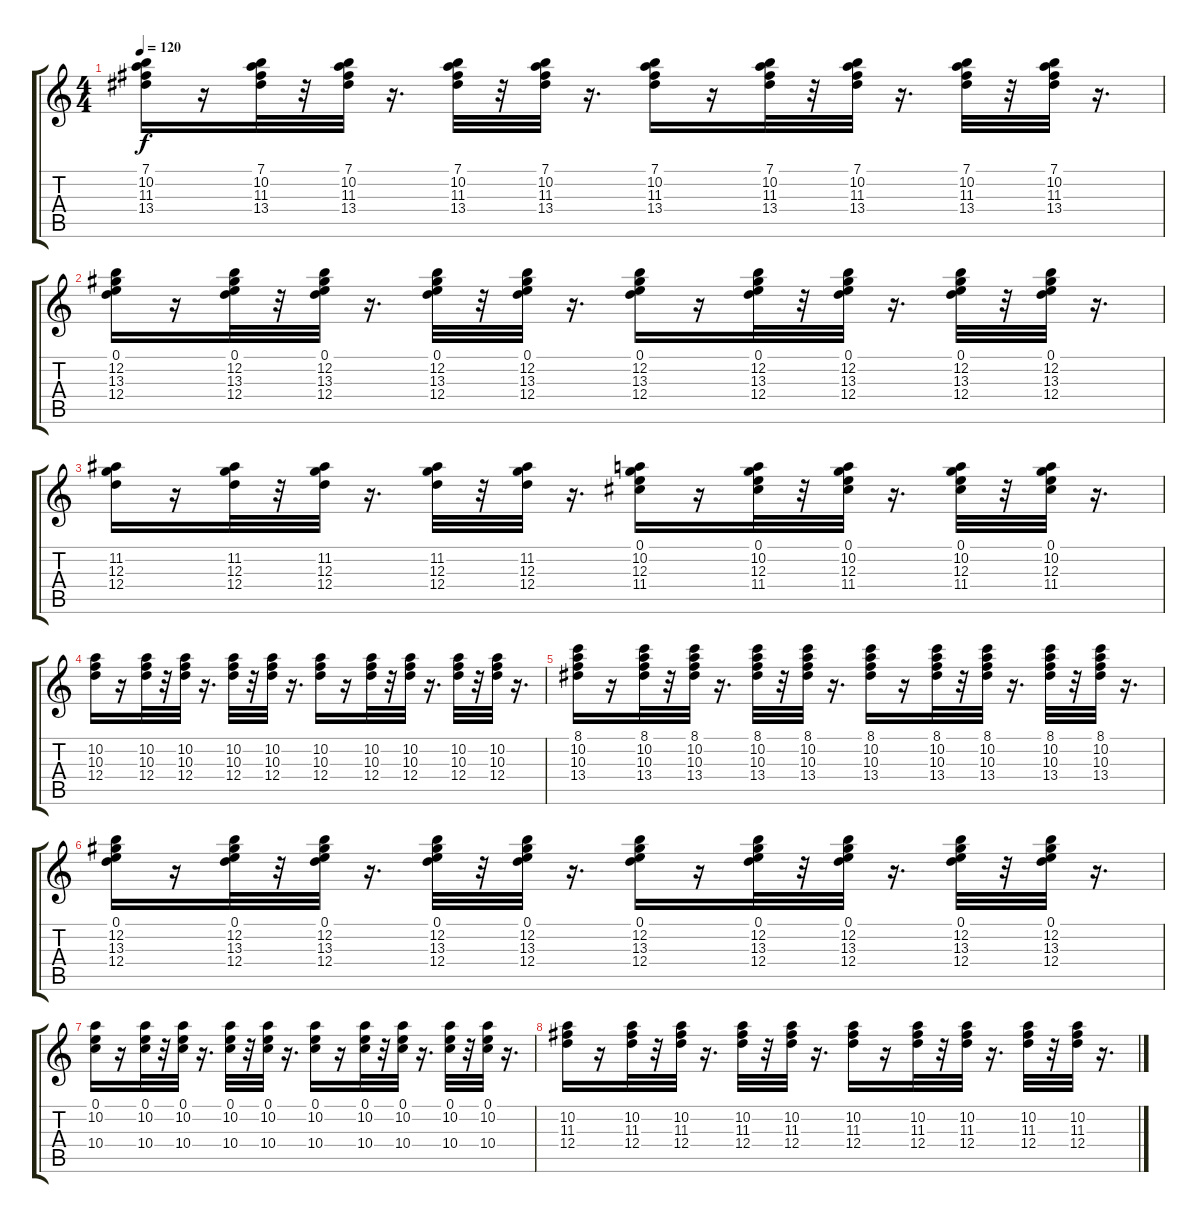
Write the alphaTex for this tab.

\track "" {instrument electricguitarjazz}
\staff {score tabs}
\tuning (E4 B3 G3 D3 A2 E2) {hide}
\ts (4 4)
\tempo 120
\clef g2
\ks c
(7.1 10.2 11.3 13.4).16{dy f} r.16 (7.1 10.2 11.3 13.4).32 r.32 (7.1 10.2 11.3 13.4).32 r.16{d} (7.1 10.2 11.3 13.4).32 r.32 (7.1 10.2 11.3 13.4).32 r.16{d} (7.1 10.2 11.3 13.4).16 r.16 (7.1 10.2 11.3 13.4).32 r.32 (7.1 10.2 11.3 13.4).32 r.16{d} (7.1 10.2 11.3 13.4).32 r.32 (7.1 10.2 11.3 13.4).32 r.16{d} |
(0.1 12.2 13.3 12.4).16 r.16 (0.1 12.2 13.3 12.4).32 r.32 (0.1 12.2 13.3 12.4).32 r.16{d} (0.1 12.2 13.3 12.4).32 r.32 (0.1 12.2 13.3 12.4).32 r.16{d} (0.1 12.2 13.3 12.4).16 r.16 (0.1 12.2 13.3 12.4).32 r.32 (0.1 12.2 13.3 12.4).32 r.16{d} (0.1 12.2 13.3 12.4).32 r.32 (0.1 12.2 13.3 12.4).32 r.16{d} |
(11.2 12.3 12.4).16 r.16 (11.2 12.3 12.4).32 r.32 (11.2 12.3 12.4).32 r.16{d} (11.2 12.3 12.4).32 r.32 (11.2 12.3 12.4).32 r.16{d} (0.1 10.2 12.3 11.4).16 r.16 (0.1 10.2 12.3 11.4).32 r.32 (0.1 10.2 12.3 11.4).32 r.16{d} (0.1 10.2 12.3 11.4).32 r.32 (0.1 10.2 12.3 11.4).32 r.16{d} |
(10.2 10.3 12.4).16 r.16 (10.2 10.3 12.4).32 r.32 (10.2 10.3 12.4).32 r.16{d} (10.2 10.3 12.4).32 r.32 (10.2 10.3 12.4).32 r.16{d} (10.2 10.3 12.4).16 r.16 (10.2 10.3 12.4).32 r.32 (10.2 10.3 12.4).32 r.16{d} (10.2 10.3 12.4).32 r.32 (10.2 10.3 12.4).32 r.16{d} |
(8.1 10.2 10.3 13.4).16 r.16 (8.1 10.2 10.3 13.4).32 r.32 (8.1 10.2 10.3 13.4).32 r.16{d} (8.1 10.2 10.3 13.4).32 r.32 (8.1 10.2 10.3 13.4).32 r.16{d} (8.1 10.2 10.3 13.4).16 r.16 (8.1 10.2 10.3 13.4).32 r.32 (8.1 10.2 10.3 13.4).32 r.16{d} (8.1 10.2 10.3 13.4).32 r.32 (8.1 10.2 10.3 13.4).32 r.16{d} |
(0.1 12.2 13.3 12.4).16 r.16 (0.1 12.2 13.3 12.4).32 r.32 (0.1 12.2 13.3 12.4).32 r.16{d} (0.1 12.2 13.3 12.4).32 r.32 (0.1 12.2 13.3 12.4).32 r.16{d} (0.1 12.2 13.3 12.4).16 r.16 (0.1 12.2 13.3 12.4).32 r.32 (0.1 12.2 13.3 12.4).32 r.16{d} (0.1 12.2 13.3 12.4).32 r.32 (0.1 12.2 13.3 12.4).32 r.16{d} |
(0.1 10.2 10.4).16 r.16 (0.1 10.2 10.4).32 r.32 (0.1 10.2 10.4).32 r.16{d} (0.1 10.2 10.4).32 r.32 (0.1 10.2 10.4).32 r.16{d} (0.1 10.2 10.4).16 r.16 (0.1 10.2 10.4).32 r.32 (0.1 10.2 10.4).32 r.16{d} (0.1 10.2 10.4).32 r.32 (0.1 10.2 10.4).32 r.16{d} |
(10.2 11.3 12.4).16 r.16 (10.2 11.3 12.4).32 r.32 (10.2 11.3 12.4).32 r.16{d} (10.2 11.3 12.4).32 r.32 (10.2 11.3 12.4).32 r.16{d} (10.2 11.3 12.4).16 r.16 (10.2 11.3 12.4).32 r.32 (10.2 11.3 12.4).32 r.16{d} (10.2 11.3 12.4).32 r.32 (10.2 11.3 12.4).32 r.16{d}
